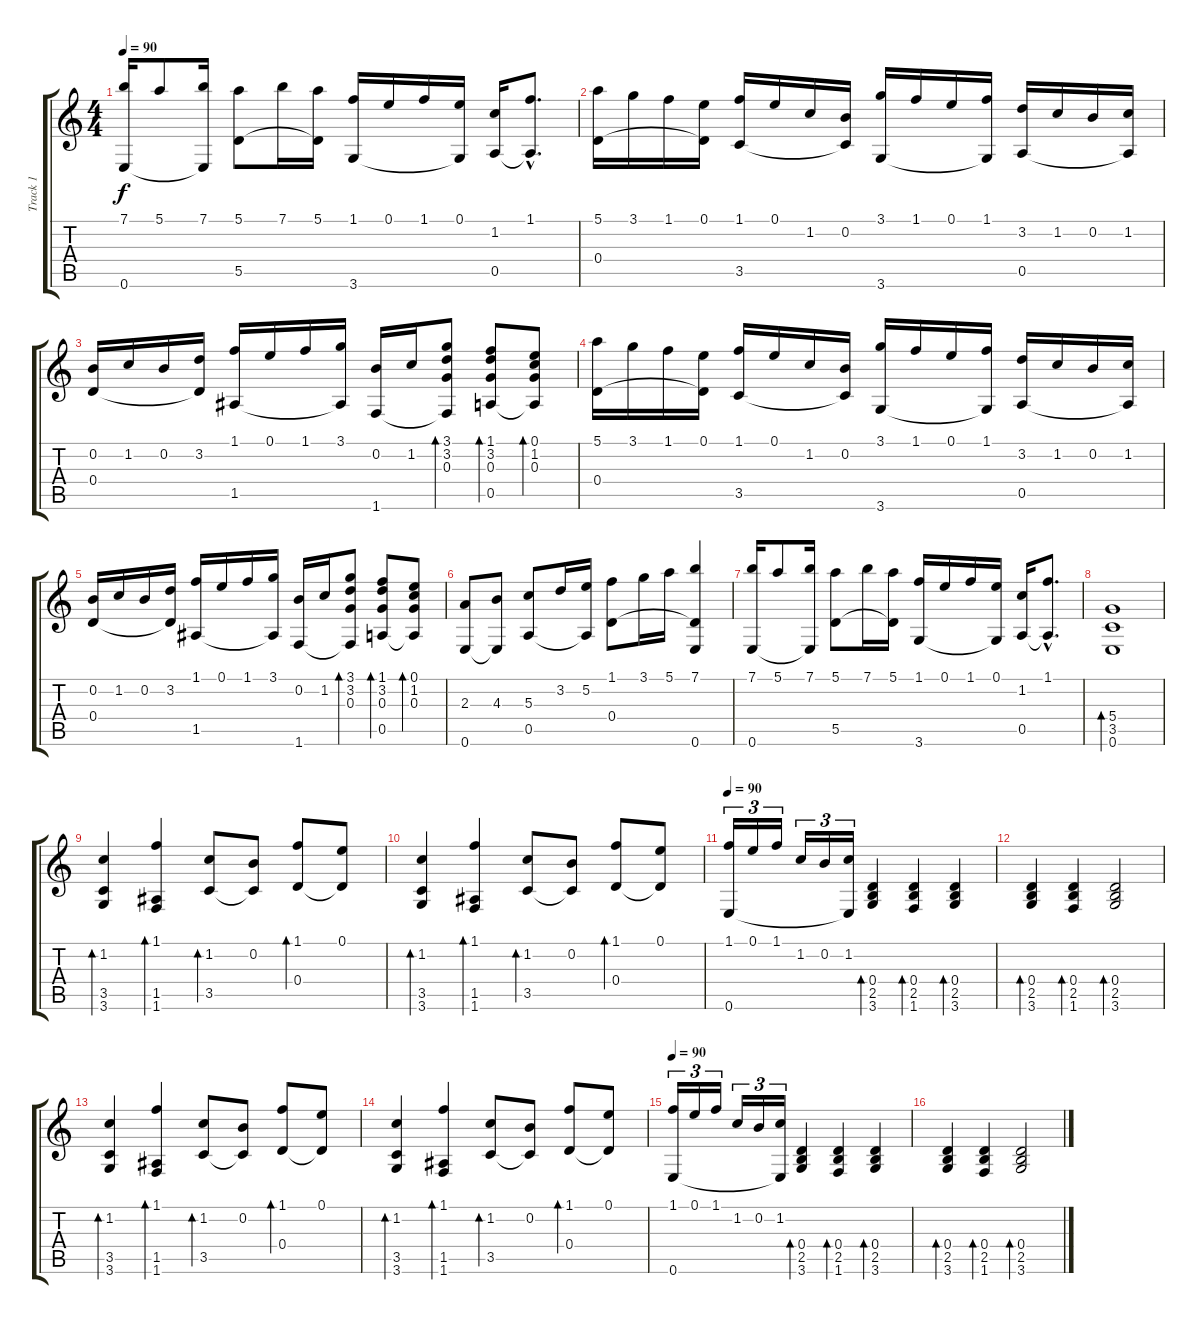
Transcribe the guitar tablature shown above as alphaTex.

\track ("Track 1" "Track 1") {instrument acousticguitarnylon}
\staff {score tabs}
\tuning (E4 B3 G3 D3 A2 E2) {hide}
\ts (4 4)
\tempo 90
\clef g2
\ks aminor
(7.1 0.6).16{dy f} 5.1.8 (7.1 0.6{t}).16 (5.1 5.5).8 7.1.16 (5.1 5.5{t}).16 (1.1 3.6).16 0.1.16 1.1.16 (0.1 3.6{t}).16 (1.2 0.5).16 (1.1{hac} 0.5{hac t}).8{d} |
(5.1 0.4).16 3.1.16 1.1.16 (0.1 0.4{t}).16 (1.1 3.5).16 0.1.16 1.2.16 (0.2 3.5{t}).16 (3.1 3.6).16 1.1.16 0.1.16 (1.1 3.6{t}).16 (3.2 0.5).16 1.2.16 0.2.16 (1.2 0.5{t}).16 |
(0.2 0.4).16 1.2.16 0.2.16 (3.2 0.4{t}).16 (1.1 1.5).16 0.1.16 1.1.16 (3.1 1.5{t}).16 (0.2 1.6).16 1.2.16 (3.1 3.2 0.3 1.6{t}).8{bd 240} (1.1 3.2 0.3 0.5).8{bd 240} (0.1 1.2 0.3 0.5{t}).8{bd 240} |
(5.1 0.4).16 3.1.16 1.1.16 (0.1 0.4{t}).16 (1.1 3.5).16 0.1.16 1.2.16 (0.2 3.5{t}).16 (3.1 3.6).16 1.1.16 0.1.16 (1.1 3.6{t}).16 (3.2 0.5).16 1.2.16 0.2.16 (1.2 0.5{t}).16 |
(0.2 0.4).16 1.2.16 0.2.16 (3.2 0.4{t}).16 (1.1 1.5).16 0.1.16 1.1.16 (3.1 1.5{t}).16 (0.2 1.6).16 1.2.16 (3.1 3.2 0.3 1.6{t}).8{bd 240} (1.1 3.2 0.3 0.5).8{bd 240} (0.1 1.2 0.3 0.5{t}).8{bd 240} |
(2.3 0.6).8 (4.3 0.6{t}).8 (5.3 0.5).8 3.2.16 (5.2 0.5{t}).16 (1.1 0.4).8 3.1.16 5.1.16 (7.1 0.4{t} 0.6).4 |
(7.1 0.6).16 5.1.8 (7.1 0.6{t}).16 (5.1 5.5).8 7.1.16 (5.1 5.5{t}).16 (1.1 3.6).16 0.1.16 1.1.16 (0.1 3.6{t}).16 (1.2 0.5).16 (1.1{hac} 0.5{hac t}).8{d} |
(5.4 3.5 0.6).1{bd 480} |
(1.2 3.5 3.6).4{bd 480} (1.1 1.5 1.6).4{bd 480} (1.2 3.5).8{bd 240} (0.2 3.5{t}).8 (1.1 0.4).8{bd 240} (0.1 0.4{t}).8 |
(1.2 3.5 3.6).4{bd 480} (1.1 1.5 1.6).4{bd 480} (1.2 3.5).8{bd 240} (0.2 3.5{t}).8 (1.1 0.4).8{bd 240} (0.1 0.4{t}).8 |
\tempo 90
(1.1 0.6).16{tu (3 2)} 0.1.16{tu (3 2)} 1.1.16{tu (3 2)} 1.2.16{tu (3 2)} 0.2.16{tu (3 2)} (1.2 0.6{t}).16{tu (3 2)} (0.4 2.5 3.6).4{bd 480} (0.4 2.5 1.6).4{bd 480} (0.4 2.5 3.6).4{bd 480} |
(0.4 2.5 3.6).4{bd 480} (0.4 2.5 1.6).4{bd 480} (0.4 2.5 3.6).2{bd 480} |
(1.2 3.5 3.6).4{bd 480} (1.1 1.5 1.6).4{bd 480} (1.2 3.5).8{bd 240} (0.2 3.5{t}).8 (1.1 0.4).8{bd 240} (0.1 0.4{t}).8 |
(1.2 3.5 3.6).4{bd 480} (1.1 1.5 1.6).4{bd 480} (1.2 3.5).8{bd 240} (0.2 3.5{t}).8 (1.1 0.4).8{bd 240} (0.1 0.4{t}).8 |
\tempo 90
(1.1 0.6).16{tu (3 2)} 0.1.16{tu (3 2)} 1.1.16{tu (3 2)} 1.2.16{tu (3 2)} 0.2.16{tu (3 2)} (1.2 0.6{t}).16{tu (3 2)} (0.4 2.5 3.6).4{bd 480} (0.4 2.5 1.6).4{bd 480} (0.4 2.5 3.6).4{bd 480} |
(0.4 2.5 3.6).4{bd 480} (0.4 2.5 1.6).4{bd 480} (0.4 2.5 3.6).2{bd 480}
